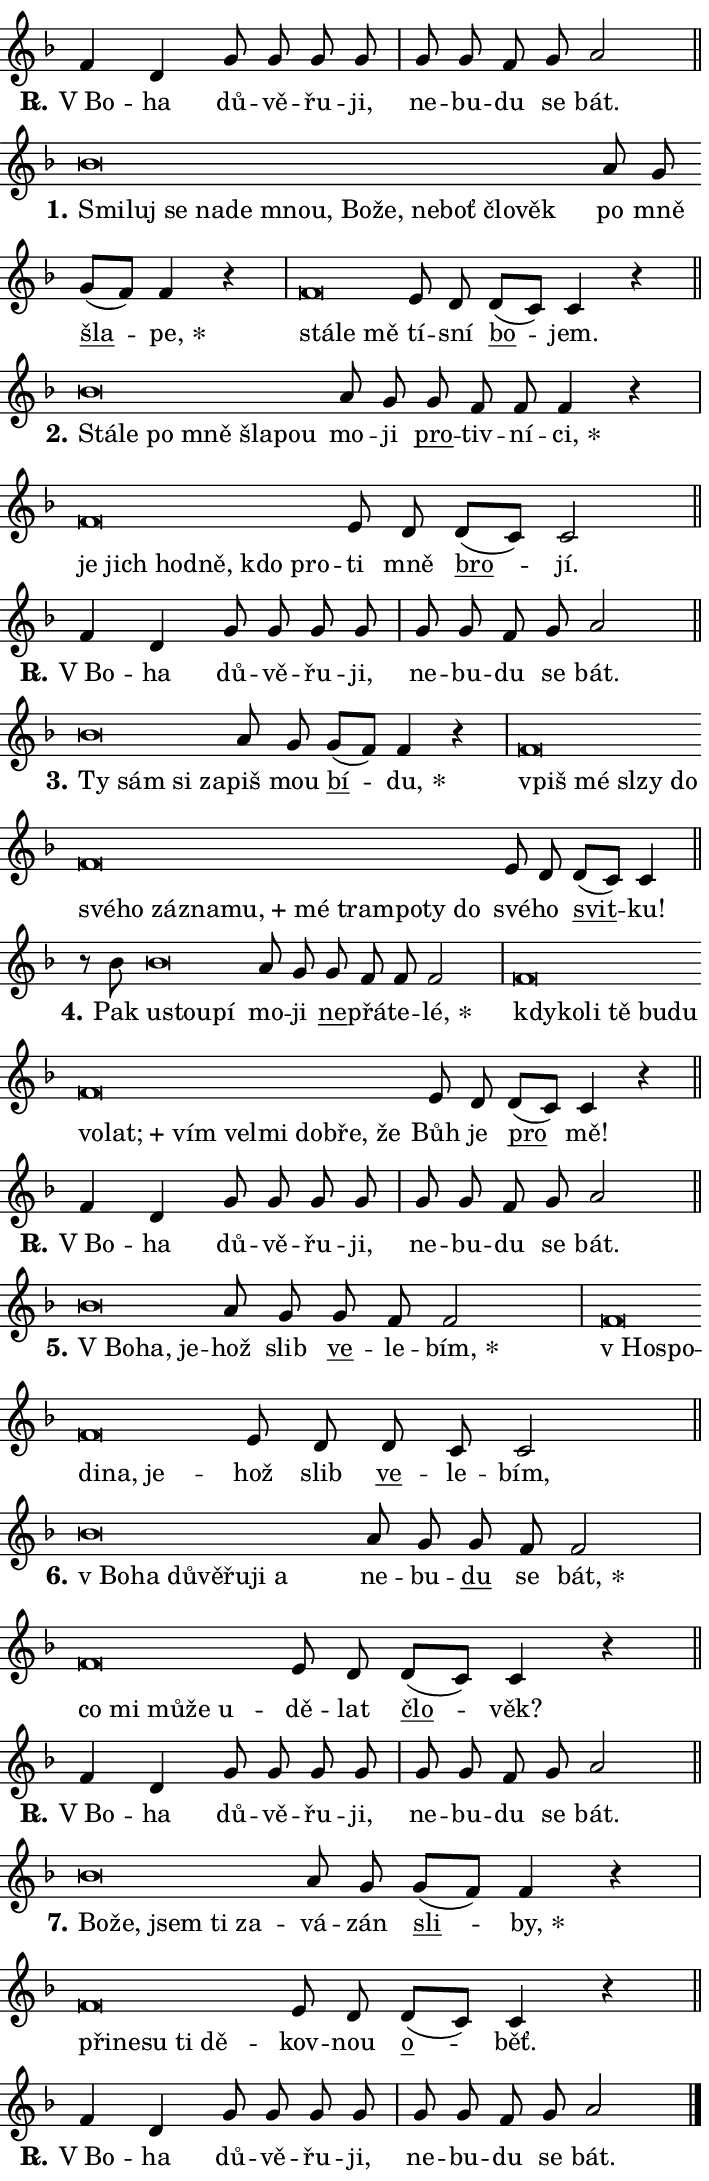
\version "2.24.0"
\header { tagline = "" }
\paper {
  indent = 0\cm
  top-margin = 0\cm
  right-margin = 0.13\cm % to fit lyric hyphens
  bottom-margin = 0\cm
  left-margin = 0\cm
  paper-width = 12\cm
  page-breaking = #ly:one-page-breaking
  system-system-spacing.basic-distance = #11
  score-system-spacing.basic-distance = #11
  ragged-last = ##f
}


%% Author: Thomas Morley
%% https://lists.gnu.org/archive/html/lilypond-user/2020-05/msg00002.html
#(define (line-position grob)
"Returns position of @var[grob} in current system:
   @code{'start}, if at first time-step
   @code{'end}, if at last time-step
   @code{'middle} otherwise
"
  (let* ((col (ly:item-get-column grob))
         (ln (ly:grob-object col 'left-neighbor))
         (rn (ly:grob-object col 'right-neighbor))
         (col-to-check-left (if (ly:grob? ln) ln col))
         (col-to-check-right (if (ly:grob? rn) rn col))
         (break-dir-left
           (and
             (ly:grob-property col-to-check-left 'non-musical #f)
             (ly:item-break-dir col-to-check-left)))
         (break-dir-right
           (and
             (ly:grob-property col-to-check-right 'non-musical #f)
             (ly:item-break-dir col-to-check-right))))
        (cond ((eqv? 1 break-dir-left) 'start)
              ((eqv? -1 break-dir-right) 'end)
              (else 'middle))))

#(define (tranparent-at-line-position vctor)
  (lambda (grob)
  "Relying on @code{line-position} select the relevant enry from @var{vctor}.
Used to determine transparency,"
    (case (line-position grob)
      ((end) (not (vector-ref vctor 0)))
      ((middle) (not (vector-ref vctor 1)))
      ((start) (not (vector-ref vctor 2))))))

noteHeadBreakVisibility =
#(define-music-function (break-visibility)(vector?)
"Makes @code{NoteHead}s transparent relying on @var{break-visibility}"
#{
  \override NoteHead.transparent =
    #(tranparent-at-line-position break-visibility)
#})

#(define delete-ledgers-for-transparent-note-heads
  (lambda (grob)
    "Reads whether a @code{NoteHead} is transparent.
If so this @code{NoteHead} is removed from @code{'note-heads} from
@var{grob}, which is supposed to be @code{LedgerLineSpanner}.
As a result ledgers are not printed for this @code{NoteHead}"
    (let* ((nhds-array (ly:grob-object grob 'note-heads))
           (nhds-list
             (if (ly:grob-array? nhds-array)
                 (ly:grob-array->list nhds-array)
                 '()))
           ;; Relies on the transparent-property being done before
           ;; Staff.LedgerLineSpanner.after-line-breaking is executed.
           ;; This is fragile ...
           (to-keep
             (remove
               (lambda (nhd)
                 (ly:grob-property nhd 'transparent #f))
               nhds-list)))
      ;; TODO find a better method to iterate over grob-arrays, similiar
      ;; to filter/remove etc for lists
      ;; For now rebuilt from scratch
      (set! (ly:grob-object grob 'note-heads)  '())
      (for-each
        (lambda (nhd)
          (ly:pointer-group-interface::add-grob grob 'note-heads nhd))
        to-keep))))

squashNotes = {
  \override NoteHead.X-extent = #'(-0.2 . 0.2)
  \override NoteHead.Y-extent = #'(-0.75 . 0)
  \override NoteHead.stencil =
    #(lambda (grob)
       (let ((pos (ly:grob-property grob 'staff-position)))
         (begin
           (if (< pos -7) (display "ERROR: Lower brevis then expected\n") (display ""))
           (if (<= pos -6) ly:text-interface::print ly:note-head::print))))
}
unSquashNotes = {
  \revert NoteHead.X-extent
  \revert NoteHead.Y-extent
  \revert NoteHead.stencil
}

hideNotes = \noteHeadBreakVisibility #begin-of-line-visible
unHideNotes = \noteHeadBreakVisibility #all-visible

% work-around for resetting accidentals
% https://lilypond.org/doc/v2.23/Documentation/notation/displaying-rhythms#unmetered-music
cadenzaMeasure = {
  \cadenzaOff
  \partial 1024 s1024
  \cadenzaOn
}

#(define-markup-command (accent layout props text) (markup?)
  "Underline accented syllable"
  (interpret-markup layout props
    #{\markup \override #'(offset . 4.3) \underline { #text }#}))

responsum = \markup \concat {
  "R" \hspace #-1.05 \path #0.1 #'((moveto 0 0.07) (lineto 0.9 0.8)) \hspace #0.05 "."
}

spaceSize = #0.6828661417322834 % exact space size for TeX Gyre Schola

\layout {
  \context {
    \Staff
    \remove "Time_signature_engraver"
    \override LedgerLineSpanner.after-line-breaking = #delete-ledgers-for-transparent-note-heads
  }
  \context {
    \Lyrics {
      \override LyricSpace.minimum-distance = \spaceSize
      \override LyricText.font-name = #"TeX Gyre Schola"
      \override LyricText.font-size = 1
      \override StanzaNumber.font-name = #"TeX Gyre Schola Bold"
      \override StanzaNumber.font-size = 1
    }
  }
  \context {
    \Score 
    \override NoteHead.text =
      #(lambda (grob) 
        (let ((pos (ly:grob-property grob 'staff-position)))
          #{\markup {
            \combine
              \halign #-0.55 \raise #(if (= pos -6) 0 0.5) \override #'(thickness . 2) \draw-line #'(3.2 . 0)
              \musicglyph "noteheads.sM1"
          }#}))
  }
}

% magnetic-lyrics.ily
%
%   written by
%     Jean Abou Samra <jean@abou-samra.fr>
%     Werner Lemberg <wl@gnu.org>
%
%   adapted by
%     Jiri Hon <jiri.hon@gmail.com>
%
% Version 2022-Apr-15

% https://www.mail-archive.com/lilypond-user@gnu.org/msg149350.html

#(define (Left_hyphen_pointer_engraver context)
   "Collect syllable-hyphen-syllable occurrences in lyrics and store
them in properties.  This engraver only looks to the left.  For
example, if the lyrics input is @code{foo -- bar}, it does the
following.

@itemize @bullet
@item
Set the @code{text} property of the @code{LyricHyphen} grob between
@q{foo} and @q{bar} to @code{foo}.

@item
Set the @code{left-hyphen} property of the @code{LyricText} grob with
text @q{foo} to the @code{LyricHyphen} grob between @q{foo} and
@q{bar}.
@end itemize

Use this auxiliary engraver in combination with the
@code{lyric-@/text::@/apply-@/magnetic-@/offset!} hook."
   (let ((hyphen #f)
         (text #f))
     (make-engraver
      (acknowledgers
       ((lyric-syllable-interface engraver grob source-engraver)
        (set! text grob)))
      (end-acknowledgers
       ((lyric-hyphen-interface engraver grob source-engraver)
        ;(when (not (grob::has-interface grob 'lyric-space-interface))
          (set! hyphen grob)));)
      ((stop-translation-timestep engraver)
       (when (and text hyphen)
         (ly:grob-set-object! text 'left-hyphen hyphen))
       (set! text #f)
       (set! hyphen #f)))))

#(define (lyric-text::apply-magnetic-offset! grob)
   "If the space between two syllables is less than the value in
property @code{LyricText@/.details@/.squash-threshold}, move the right
syllable to the left so that it gets concatenated with the left
syllable.

Use this function as a hook for
@code{LyricText@/.after-@/line-@/breaking} if the
@code{Left_@/hyphen_@/pointer_@/engraver} is active."
   (let ((hyphen (ly:grob-object grob 'left-hyphen #f)))
     (when hyphen
       (let ((left-text (ly:spanner-bound hyphen LEFT)))
         (when (grob::has-interface left-text 'lyric-syllable-interface)
           (let* ((common (ly:grob-common-refpoint grob left-text X))
                  (this-x-ext (ly:grob-extent grob common X))
                  (left-x-ext
                   (begin
                     ;; Trigger magnetism for left-text.
                     (ly:grob-property left-text 'after-line-breaking)
                     (ly:grob-extent left-text common X)))
                  ;; `delta` is the gap width between two syllables.
                  (delta (- (interval-start this-x-ext)
                            (interval-end left-x-ext)))
                  (details (ly:grob-property grob 'details))
                  (threshold (assoc-get 'squash-threshold details 0.2)))
             (when (< delta threshold)
               (let* (;; We have to manipulate the input text so that
                      ;; ligatures crossing syllable boundaries are not
                      ;; disabled.  For languages based on the Latin
                      ;; script this is essentially a beautification.
                      ;; However, for non-Western scripts it can be a
                      ;; necessity.
                      (lt (ly:grob-property left-text 'text))
                      (rt (ly:grob-property grob 'text))
                      (is-space (grob::has-interface hyphen 'lyric-space-interface))
                      (space (if is-space " " ""))
                      (extra-delta (if is-space spaceSize 0))
                      ;; Append new syllable.
                      (ltrt-space (if (and (string? lt) (string? rt))
                                (string-append lt space rt)
                                (make-concat-markup (list lt space rt))))
                      ;; Right-align `ltrt` to the right side.
                      (ltrt-space-markup (grob-interpret-markup
                               grob
                               (make-translate-markup
                                (cons (interval-length this-x-ext) 0)
                                (make-right-align-markup ltrt-space)))))
                 (begin
                   ;; Don't print `left-text`.
                   (ly:grob-set-property! left-text 'stencil #f)
                   ;; Set text and stencil (which holds all collected
                   ;; syllables so far) and shift it to the left.
                   (ly:grob-set-property! grob 'text ltrt-space)
                   (ly:grob-set-property! grob 'stencil ltrt-space-markup)
                   (ly:grob-translate-axis! grob (- (- delta extra-delta)) X))))))))))


#(define (lyric-hyphen::displace-bounds-first grob)
   ;; Make very sure this callback isn't triggered too early.
   (let ((left (ly:spanner-bound grob LEFT))
         (right (ly:spanner-bound grob RIGHT)))
     (ly:grob-property left 'after-line-breaking)
     (ly:grob-property right 'after-line-breaking)
     (ly:lyric-hyphen::print grob)))

squashThreshold = #0.4

\layout {
  \context {
    \Lyrics
    \consists #Left_hyphen_pointer_engraver
    \override LyricText.after-line-breaking =
      #lyric-text::apply-magnetic-offset!
    \override LyricHyphen.stencil = #lyric-hyphen::displace-bounds-first
    \override LyricText.details.squash-threshold = \squashThreshold
    \override LyricHyphen.minimum-distance = 0
    \override LyricHyphen.minimum-length = \squashThreshold
  }
}

squashText = \override LyricText.details.squash-threshold = 9999
unSquashText = \override LyricText.details.squash-threshold = \squashThreshold

leftText = \override LyricText.self-alignment-X = #LEFT
unLeftText = \revert LyricText.self-alignment-X

starOffset = #(lambda (grob) 
                (let ((x_offset (ly:self-alignment-interface::aligned-on-x-parent grob)))
                  (if (= x_offset 0) 0 (+ x_offset 1.2))))

star = #(define-music-function (syllable)(string?)
"Append star separator at the end of a syllable"
#{
  \once \override LyricText.X-offset = #starOffset
  \lyricmode { \markup {
    #syllable
    \override #'((font-name . "TeX Gyre Schola Bold")) \hspace #0.2 \lower #0.65 \larger "*"
  } }
#})

starAccent = #(define-music-function (syllable)(string?)
"Append star separator at the end of a syllable and make accent"
#{
  \once \override LyricText.X-offset = #starOffset
  \lyricmode { \markup {
    \accent #syllable
    \override #'((font-name . "TeX Gyre Schola Bold")) \hspace #0.2 \lower #0.65 \larger "*"
  } }
#})

breath = #(define-music-function (syllable)(string?)
"Append breathing indicator at the end of a syllable"
#{
  \lyricmode { \markup { #syllable "+" } }
#})

optionalBreath = #(define-music-function (syllable)(string?)
"Append optional breathing indicator at the end of a syllable"
#{
  \lyricmode { \markup { #syllable "(+)" } }
#})


\score {
    <<
        \new Voice = "melody" { \cadenzaOn \key f \major \relative { f'4 d g8 g g g \cadenzaMeasure \bar "|" g g f g a2 \cadenzaMeasure \bar "||" \break } }
        \new Lyrics \lyricsto "melody" { \lyricmode { \set stanza = \responsum
"V Bo" -- ha dů -- vě -- řu -- ji, ne -- bu -- du se bát. } }
    >>
    \layout {}
}

\score {
    <<
        \new Voice = "melody" { \cadenzaOn \key f \major \relative { \squashNotes bes'\breve*1/16 \hideNotes \breve*1/16 \bar "" \breve*1/16 \bar "" \breve*1/16 \bar "" \breve*1/16 \bar "" \breve*1/16 \bar "" \breve*1/16 \bar "" \breve*1/16 \bar "" \breve*1/16 \bar "" \breve*1/16 \bar "" \breve*1/16 \breve*1/16 \bar "" \unHideNotes \unSquashNotes a8 g \bar "" g[( f)] f4 r \cadenzaMeasure \bar "|" \squashNotes f\breve*1/16 \hideNotes \breve*1/16 \breve*1/16 \bar "" \unHideNotes \unSquashNotes e8 d \bar "" d[( c)] c4 r \cadenzaMeasure \bar "||" \break } }
        \new Lyrics \lyricsto "melody" { \lyricmode { \set stanza = "1."
\leftText Smi -- \squashText luj se na -- de mnou, Bo -- že, ne -- boť člo -- věk \unLeftText \unSquashText po mně \markup \accent šla -- \star pe, \leftText stá -- \squashText le mě \unLeftText \unSquashText tí -- sní \markup \accent bo -- jem. } }
    >>
    \layout {}
}

\score {
    <<
        \new Voice = "melody" { \cadenzaOn \key f \major \relative { \squashNotes bes'\breve*1/16 \hideNotes \breve*1/16 \bar "" \breve*1/16 \bar "" \breve*1/16 \bar "" \breve*1/16 \breve*1/16 \bar "" \unHideNotes \unSquashNotes a8 g \bar "" g f f f4 r \cadenzaMeasure \bar "|" \squashNotes f\breve*1/16 \hideNotes \breve*1/16 \bar "" \breve*1/16 \bar "" \breve*1/16 \bar "" \breve*1/16 \breve*1/16 \bar "" \unHideNotes \unSquashNotes e8 d \bar "" d[( c)] c2 \cadenzaMeasure \bar "||" \break } }
        \new Lyrics \lyricsto "melody" { \lyricmode { \set stanza = "2."
\leftText Stá -- \squashText le po mně šla -- pou \unLeftText \unSquashText mo -- ji \markup \accent pro -- tiv -- ní -- \star ci, \leftText je \squashText jich hod -- ně, kdo pro -- \unLeftText \unSquashText ti mně \markup \accent bro -- jí. } }
    >>
    \layout {}
}

\score {
    <<
        \new Voice = "melody" { \cadenzaOn \key f \major \relative { f'4 d g8 g g g \cadenzaMeasure \bar "|" g g f g a2 \cadenzaMeasure \bar "||" \break } }
        \new Lyrics \lyricsto "melody" { \lyricmode { \set stanza = \responsum
"V Bo" -- ha dů -- vě -- řu -- ji, ne -- bu -- du se bát. } }
    >>
    \layout {}
}

\score {
    <<
        \new Voice = "melody" { \cadenzaOn \key f \major \relative { \squashNotes bes'\breve*1/16 \hideNotes \breve*1/16 \bar "" \breve*1/16 \breve*1/16 \bar "" \unHideNotes \unSquashNotes a8 g \bar "" g[( f)] f4 r \cadenzaMeasure \bar "|" \squashNotes f\breve*1/16 \hideNotes \breve*1/16 \bar "" \breve*1/16 \bar "" \breve*1/16 \bar "" \breve*1/16 \bar "" \breve*1/16 \bar "" \breve*1/16 \bar "" \breve*1/16 \bar "" \breve*1/16 \bar "" \breve*1/16 \bar "" \breve*1/16 \bar "" \breve*1/16 \bar "" \breve*1/16 \bar "" \breve*1/16 \breve*1/16 \bar "" \unHideNotes \unSquashNotes e8 d \bar "" d[( c)] c4 \cadenzaMeasure \bar "||" \break } }
        \new Lyrics \lyricsto "melody" { \lyricmode { \set stanza = "3."
\leftText Ty \squashText sám si za -- \unLeftText \unSquashText piš mou \markup \accent bí -- \star du, \leftText vpiš \squashText mé sl -- zy do své -- ho zá -- zna -- \breath "mu," mé tram -- po -- ty do \unLeftText \unSquashText své -- ho \markup \accent svit -- ku! } }
    >>
    \layout {}
}

\score {
    <<
        \new Voice = "melody" { \cadenzaOn \key f \major \relative { r8 bes'8 \squashNotes bes\breve*1/16 \hideNotes \breve*1/16 \breve*1/16 \bar "" \unHideNotes \unSquashNotes a8 g \bar "" g f f f2 \cadenzaMeasure \bar "|" \squashNotes f\breve*1/16 \hideNotes \breve*1/16 \bar "" \breve*1/16 \bar "" \breve*1/16 \bar "" \breve*1/16 \bar "" \breve*1/16 \bar "" \breve*1/16 \bar "" \breve*1/16 \bar "" \breve*1/16 \bar "" \breve*1/16 \bar "" \breve*1/16 \bar "" \breve*1/16 \bar "" \breve*1/16 \breve*1/16 \bar "" \unHideNotes \unSquashNotes e8 d \bar "" d[( c)] c4 r \cadenzaMeasure \bar "||" \break } }
        \new Lyrics \lyricsto "melody" { \lyricmode { \set stanza = "4."
Pak \leftText u -- \squashText stou -- pí \unLeftText \unSquashText mo -- ji \markup \accent ne -- přá -- te -- \star lé, \leftText kdy -- \squashText ko -- li tě bu -- du vo -- \breath "lat;" vím vel -- mi dob -- ře, že \unLeftText \unSquashText Bůh je \markup \accent pro mě! } }
    >>
    \layout {}
}

\score {
    <<
        \new Voice = "melody" { \cadenzaOn \key f \major \relative { f'4 d g8 g g g \cadenzaMeasure \bar "|" g g f g a2 \cadenzaMeasure \bar "||" \break } }
        \new Lyrics \lyricsto "melody" { \lyricmode { \set stanza = \responsum
"V Bo" -- ha dů -- vě -- řu -- ji, ne -- bu -- du se bát. } }
    >>
    \layout {}
}

\score {
    <<
        \new Voice = "melody" { \cadenzaOn \key f \major \relative { \squashNotes bes'\breve*1/16 \hideNotes \breve*1/16 \breve*1/16 \bar "" \unHideNotes \unSquashNotes a8 g \bar "" g f f2 \cadenzaMeasure \bar "|" \squashNotes f\breve*1/16 \hideNotes \breve*1/16 \bar "" \breve*1/16 \bar "" \breve*1/16 \breve*1/16 \bar "" \unHideNotes \unSquashNotes e8 d \bar "" d c c2 \cadenzaMeasure \bar "||" \break } }
        \new Lyrics \lyricsto "melody" { \lyricmode { \set stanza = "5."
\leftText "V Bo" -- \squashText ha, je -- \unLeftText \unSquashText hož slib \markup \accent ve -- le -- \star bím, \leftText "v Ho" -- \squashText spo -- di -- na, je -- \unLeftText \unSquashText hož slib \markup \accent ve -- le -- bím, } }
    >>
    \layout {}
}

\score {
    <<
        \new Voice = "melody" { \cadenzaOn \key f \major \relative { \squashNotes bes'\breve*1/16 \hideNotes \breve*1/16 \bar "" \breve*1/16 \bar "" \breve*1/16 \bar "" \breve*1/16 \bar "" \breve*1/16 \breve*1/16 \bar "" \unHideNotes \unSquashNotes a8 g \bar "" g f f2 \cadenzaMeasure \bar "|" \squashNotes f\breve*1/16 \hideNotes \breve*1/16 \bar "" \breve*1/16 \bar "" \breve*1/16 \breve*1/16 \bar "" \unHideNotes \unSquashNotes e8 d \bar "" d[( c)] c4 r \cadenzaMeasure \bar "||" \break } }
        \new Lyrics \lyricsto "melody" { \lyricmode { \set stanza = "6."
\leftText "v Bo" -- \squashText ha dů -- vě -- řu -- ji a \unLeftText \unSquashText ne -- bu -- \markup \accent du se \star bát, \leftText co \squashText mi mů -- že u -- \unLeftText \unSquashText dě -- lat \markup \accent člo -- věk? } }
    >>
    \layout {}
}

\score {
    <<
        \new Voice = "melody" { \cadenzaOn \key f \major \relative { f'4 d g8 g g g \cadenzaMeasure \bar "|" g g f g a2 \cadenzaMeasure \bar "||" \break } }
        \new Lyrics \lyricsto "melody" { \lyricmode { \set stanza = \responsum
"V Bo" -- ha dů -- vě -- řu -- ji, ne -- bu -- du se bát. } }
    >>
    \layout {}
}

\score {
    <<
        \new Voice = "melody" { \cadenzaOn \key f \major \relative { \squashNotes bes'\breve*1/16 \hideNotes \breve*1/16 \bar "" \breve*1/16 \bar "" \breve*1/16 \breve*1/16 \bar "" \unHideNotes \unSquashNotes a8 g \bar "" g[( f)] f4 r \cadenzaMeasure \bar "|" \squashNotes f\breve*1/16 \hideNotes \breve*1/16 \bar "" \breve*1/16 \bar "" \breve*1/16 \breve*1/16 \bar "" \unHideNotes \unSquashNotes e8 d \bar "" d[( c)] c4 r \cadenzaMeasure \bar "||" \break } }
        \new Lyrics \lyricsto "melody" { \lyricmode { \set stanza = "7."
\leftText Bo -- \squashText že, jsem ti za -- \unLeftText \unSquashText vá -- zán \markup \accent sli -- \star by, \leftText při -- \squashText ne -- su ti dě -- \unLeftText \unSquashText kov -- nou \markup \accent o -- běť. } }
    >>
    \layout {}
}

\score {
    <<
        \new Voice = "melody" { \cadenzaOn \key f \major \relative { f'4 d g8 g g g \cadenzaMeasure \bar "|" g g f g a2 \cadenzaMeasure \bar "||" \break } \bar "|." }
        \new Lyrics \lyricsto "melody" { \lyricmode { \set stanza = \responsum
"V Bo" -- ha dů -- vě -- řu -- ji, ne -- bu -- du se bát. } }
    >>
    \layout {}
}
